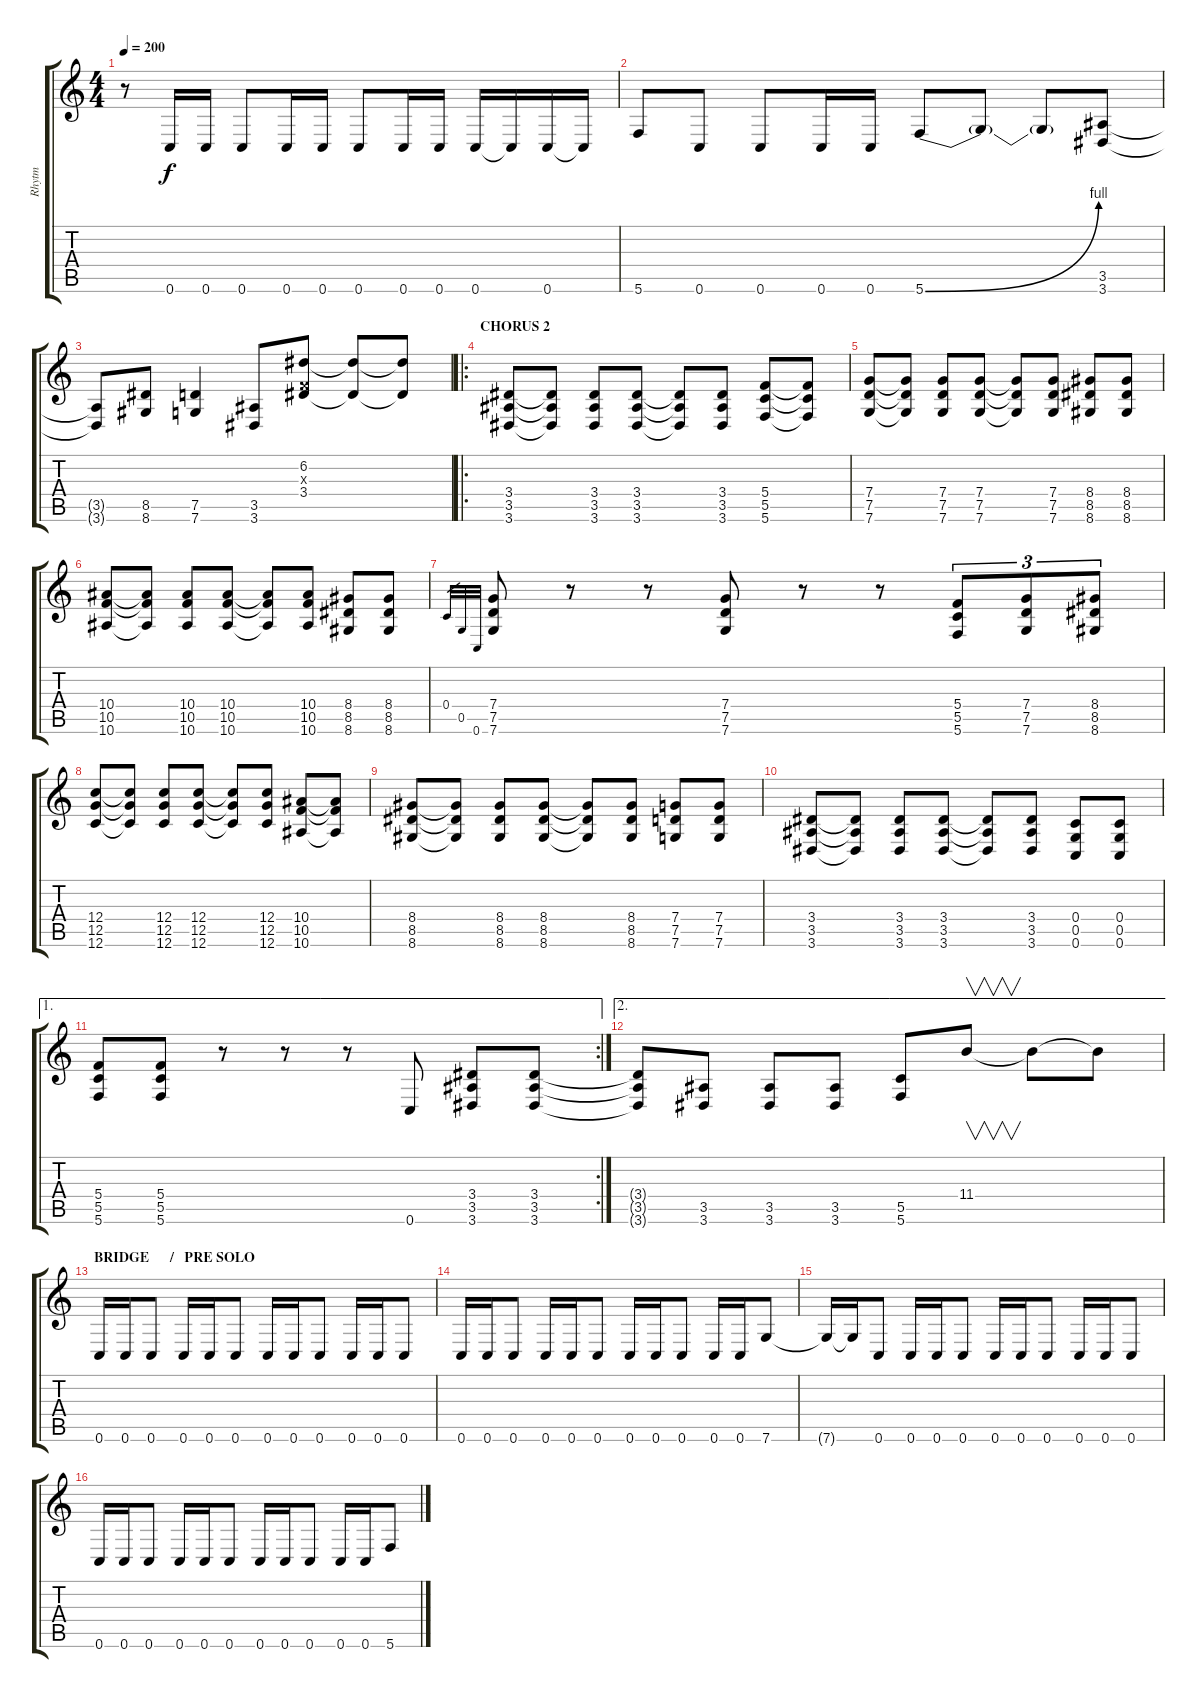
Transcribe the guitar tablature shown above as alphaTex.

\track ("Rhytm" "Rhytm") {instrument distortionguitar}
\staff {score tabs}
\tuning (D4 A3 F3 C3 G2 C2) {hide}
\ts (4 4)
\tempo 200
\clef g2
\ks c
r.8{dy f} 0.6.16 0.6.16 0.6.8 0.6.16 0.6.16 0.6.8 0.6.16 0.6.16 0.6.16 0.6{t}.16 0.6.16 0.6{t}.16 |
5.6.8 0.6.8 0.6.8 0.6.16 0.6.16 5.6{be (bend 0 0 60 4)}.8 5.6{t}.8 5.6{t}.8 (3.5 3.6).8 |
(3.5{t} 3.6{t}).8 (8.5 8.6).8 (7.5 7.6).4 (3.5 3.6).8 (6.2 0.3{x} 3.4).8 (6.2{t} 3.4{t}).8 (6.2{t} 3.4{t}).8 |
\ro
\section ("" "CHORUS 2")
(3.4 3.5 3.6).8 (3.4{t} 3.5{t} 3.6{t}).8 (3.4 3.5 3.6).8 (3.4 3.5 3.6).8 (3.4{t} 3.5{t} 3.6{t}).8 (3.4 3.5 3.6).8 (5.4 5.5 5.6).8 (5.4{t} 5.5{t} 5.6{t}).8 |
(7.4 7.5 7.6).8 (7.4{t} 7.5{t} 7.6{t}).8 (7.4 7.5 7.6).8 (7.4 7.5 7.6).8 (7.4{t} 7.5{t} 7.6{t}).8 (7.4 7.5 7.6).8 (8.4 8.5 8.6).8 (8.4 8.5 8.6).8 |
(10.4 10.5 10.6).8 (10.4{t} 10.5{t} 10.6{t}).8 (10.4 10.5 10.6).8 (10.4 10.5 10.6).8 (10.4{t} 10.5{t} 10.6{t}).8 (10.4 10.5 10.6).8 (8.4 8.5 8.6).8 (8.4 8.5 8.6).8 |
0.4.32{gr} 0.5.32{gr} 0.6.32{gr} (7.4 7.5 7.6).8 r.8 r.8 (7.4 7.5 7.6).8 r.8 r.8 (5.4 5.5 5.6).8{tu (3 2)} (7.4 7.5 7.6).8{tu (3 2)} (8.4 8.5 8.6).8{tu (3 2)} |
(12.4 12.5 12.6).8 (12.4{t} 12.5{t} 12.6{t}).8 (12.4 12.5 12.6).8 (12.4 12.5 12.6).8 (12.4{t} 12.5{t} 12.6{t}).8 (12.4 12.5 12.6).8 (10.4 10.5 10.6).8 (10.4{t} 10.5{t} 10.6{t}).8 |
(8.4 8.5 8.6).8 (8.4{t} 8.5{t} 8.6{t}).8 (8.4 8.5 8.6).8 (8.4 8.5 8.6).8 (8.4{t} 8.5{t} 8.6{t}).8 (8.4 8.5 8.6).8 (7.4 7.5 7.6).8 (7.4 7.5 7.6).8 |
(3.4 3.5 3.6).8 (3.4{t} 3.5{t} 3.6{t}).8 (3.4 3.5 3.6).8 (3.4 3.5 3.6).8 (3.4{t} 3.5{t} 3.6{t}).8 (3.4 3.5 3.6).8 (0.4 0.5 0.6).8 (0.4 0.5 0.6).8 |
\ae 1
\rc 2
(5.4 5.5 5.6).8 (5.4 5.5 5.6).8 r.8 r.8 r.8 0.6.8 (3.4 3.5 3.6).8 (3.4 3.5 3.6).8 |
\ae 2
(3.4{t} 3.5{t} 3.6{t}).8 (3.5 3.6).8 (3.5 3.6).8 (3.5 3.6).8 (5.5 5.6).8 11.4.8{v instrument guitarharmonics} 11.4{t}.8 11.4{t}.8{instrument distortionguitar} |
\section ("" "BRIDGE      /   PRE SOLO")
0.6.16 0.6.16 0.6.8 0.6.16 0.6.16 0.6.8 0.6.16 0.6.16 0.6.8 0.6.16 0.6.16 0.6.8 |
0.6.16 0.6.16 0.6.8 0.6.16 0.6.16 0.6.8 0.6.16 0.6.16 0.6.8 0.6.16 0.6.16 7.6.8 |
7.6{t}.16 7.6{t}.16 0.6.8 0.6.16 0.6.16 0.6.8 0.6.16 0.6.16 0.6.8 0.6.16 0.6.16 0.6.8 |
0.6.16 0.6.16 0.6.8 0.6.16 0.6.16 0.6.8 0.6.16 0.6.16 0.6.8 0.6.16 0.6.16 5.6.8
